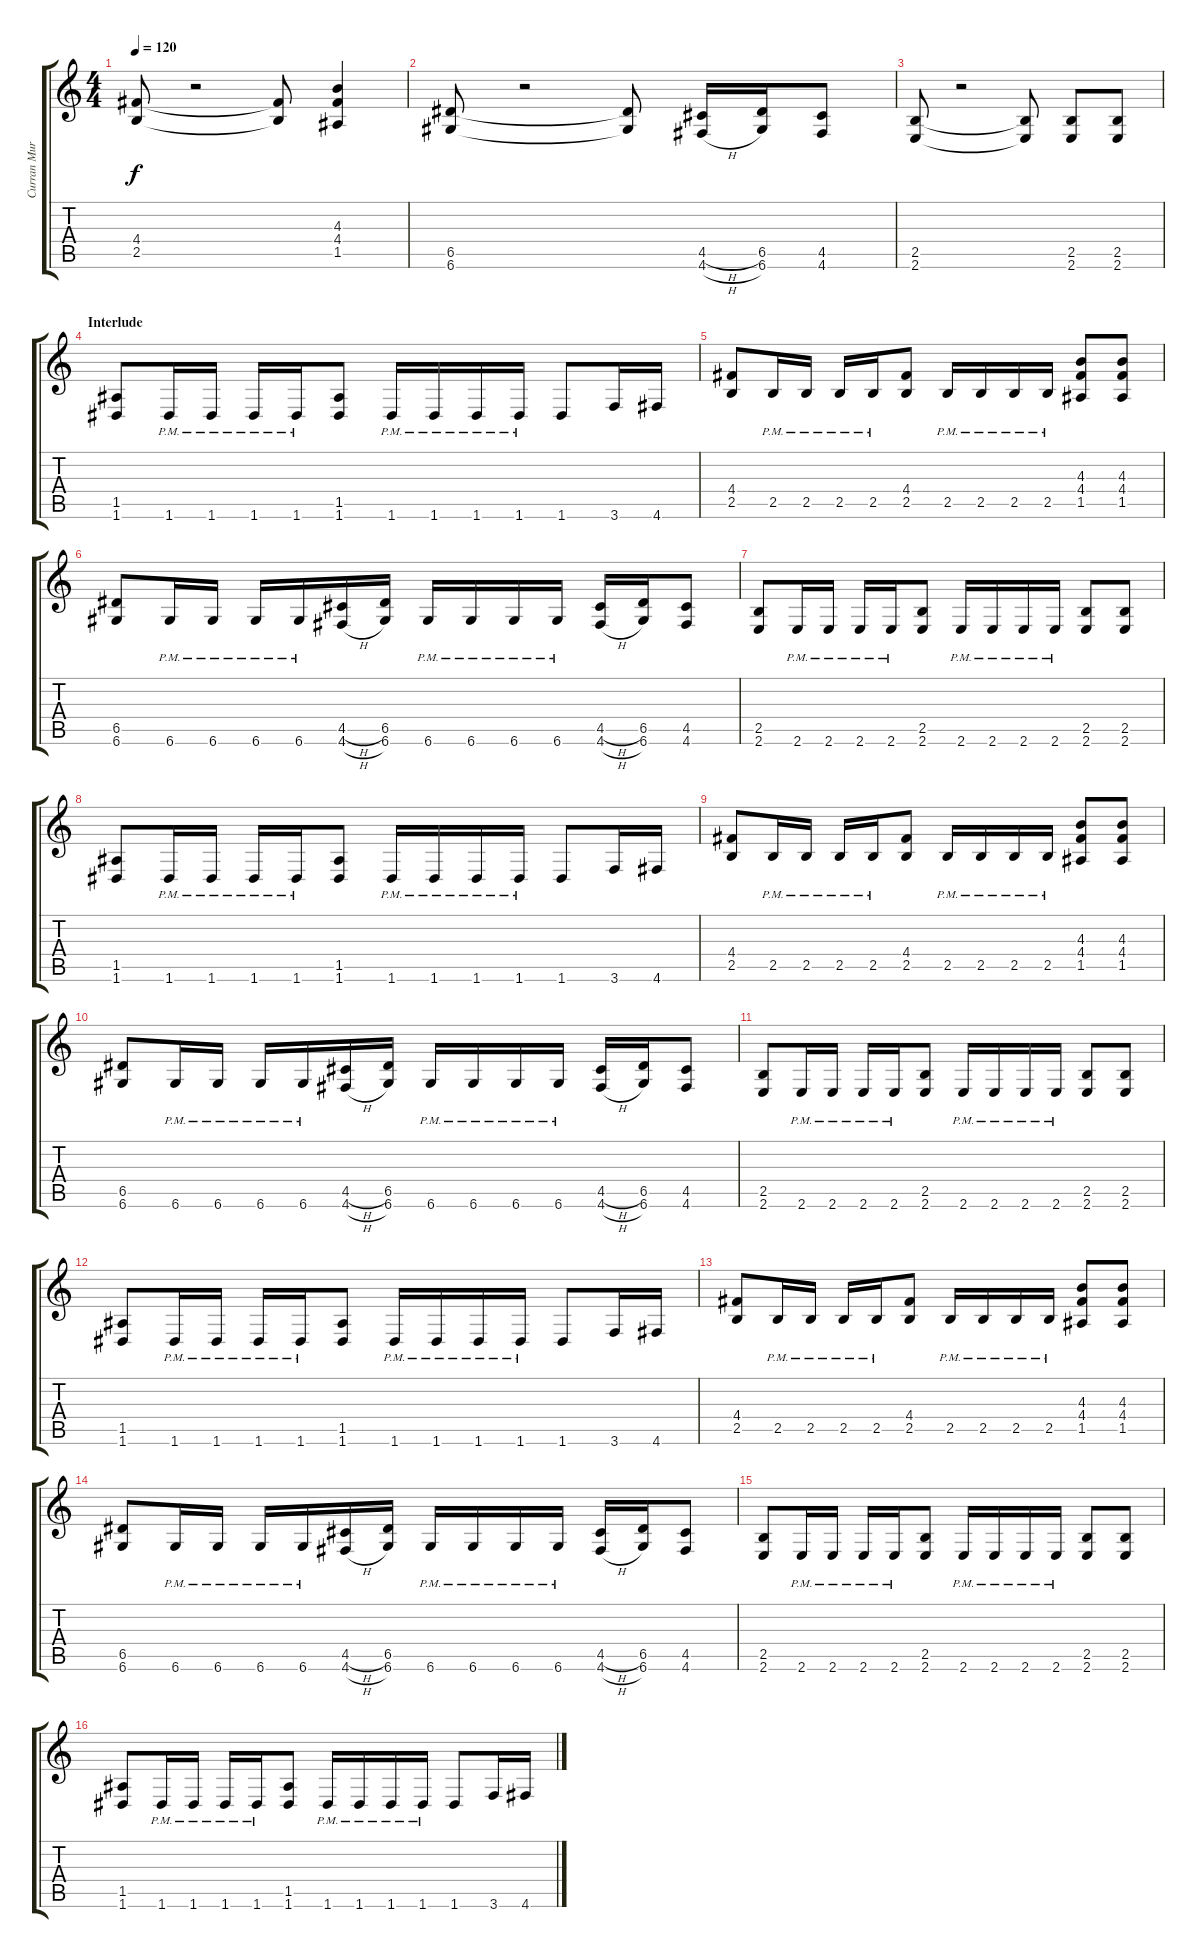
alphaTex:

\track ("Curran Murphy" "Curran Mur") {instrument distortionguitar}
\staff {score tabs}
\tuning (E4 B3 G3 D3 A2 D2) {hide}
\ts (4 4)
\tempo 120
\clef g2
\ks c
(4.4 2.5).8{dy f} r.2 (4.4{t} 2.5{t}).8 (4.3 4.4 1.5).4 |
(6.5 6.6).8 r.2 (6.5{t} 6.6{t}).8 (4.5{h} 4.6{h}).16 (6.5 6.6).16 (4.5 4.6).8 |
(2.5 2.6).8 r.2 (2.5{t} 2.6{t}).8 (2.5 2.6).8 (2.5 2.6).8 |
\section ("" "Interlude")
(1.5 1.6).8 1.6{pm}.16 1.6{pm}.16 1.6{pm}.16 1.6{pm}.16 (1.5 1.6).8 1.6{pm}.16 1.6{pm}.16 1.6{pm}.16 1.6{pm}.16 1.6.8 3.6.16 4.6.16 |
(4.4 2.5).8 2.5{pm}.16 2.5{pm}.16 2.5{pm}.16 2.5{pm}.16 (4.4 2.5).8 2.5{pm}.16 2.5{pm}.16 2.5{pm}.16 2.5{pm}.16 (4.3 4.4 1.5).8 (4.3 4.4 1.5).8 |
(6.5 6.6).8 6.6{pm}.16 6.6{pm}.16 6.6{pm}.16 6.6{pm}.16 (4.5{h} 4.6{h}).16 (6.5 6.6).16 6.6{pm}.16 6.6{pm}.16 6.6{pm}.16 6.6{pm}.16 (4.5{h} 4.6{h}).16 (6.5 6.6).16 (4.5 4.6).8 |
(2.5 2.6).8 2.6{pm}.16 2.6{pm}.16 2.6{pm}.16 2.6{pm}.16 (2.5 2.6).8 2.6{pm}.16 2.6{pm}.16 2.6{pm}.16 2.6{pm}.16 (2.5 2.6).8 (2.5 2.6).8 |
(1.5 1.6).8 1.6{pm}.16 1.6{pm}.16 1.6{pm}.16 1.6{pm}.16 (1.5 1.6).8 1.6{pm}.16 1.6{pm}.16 1.6{pm}.16 1.6{pm}.16 1.6.8 3.6.16 4.6.16 |
(4.4 2.5).8 2.5{pm}.16 2.5{pm}.16 2.5{pm}.16 2.5{pm}.16 (4.4 2.5).8 2.5{pm}.16 2.5{pm}.16 2.5{pm}.16 2.5{pm}.16 (4.3 4.4 1.5).8 (4.3 4.4 1.5).8 |
(6.5 6.6).8 6.6{pm}.16 6.6{pm}.16 6.6{pm}.16 6.6{pm}.16 (4.5{h} 4.6{h}).16 (6.5 6.6).16 6.6{pm}.16 6.6{pm}.16 6.6{pm}.16 6.6{pm}.16 (4.5{h} 4.6{h}).16 (6.5 6.6).16 (4.5 4.6).8 |
(2.5 2.6).8 2.6{pm}.16 2.6{pm}.16 2.6{pm}.16 2.6{pm}.16 (2.5 2.6).8 2.6{pm}.16 2.6{pm}.16 2.6{pm}.16 2.6{pm}.16 (2.5 2.6).8 (2.5 2.6).8 |
(1.5 1.6).8 1.6{pm}.16 1.6{pm}.16 1.6{pm}.16 1.6{pm}.16 (1.5 1.6).8 1.6{pm}.16 1.6{pm}.16 1.6{pm}.16 1.6{pm}.16 1.6.8 3.6.16 4.6.16 |
(4.4 2.5).8 2.5{pm}.16 2.5{pm}.16 2.5{pm}.16 2.5{pm}.16 (4.4 2.5).8 2.5{pm}.16 2.5{pm}.16 2.5{pm}.16 2.5{pm}.16 (4.3 4.4 1.5).8 (4.3 4.4 1.5).8 |
(6.5 6.6).8 6.6{pm}.16 6.6{pm}.16 6.6{pm}.16 6.6{pm}.16 (4.5{h} 4.6{h}).16 (6.5 6.6).16 6.6{pm}.16 6.6{pm}.16 6.6{pm}.16 6.6{pm}.16 (4.5{h} 4.6{h}).16 (6.5 6.6).16 (4.5 4.6).8 |
(2.5 2.6).8 2.6{pm}.16 2.6{pm}.16 2.6{pm}.16 2.6{pm}.16 (2.5 2.6).8 2.6{pm}.16 2.6{pm}.16 2.6{pm}.16 2.6{pm}.16 (2.5 2.6).8 (2.5 2.6).8 |
(1.5 1.6).8 1.6{pm}.16 1.6{pm}.16 1.6{pm}.16 1.6{pm}.16 (1.5 1.6).8 1.6{pm}.16 1.6{pm}.16 1.6{pm}.16 1.6{pm}.16 1.6.8 3.6.16 4.6.16
